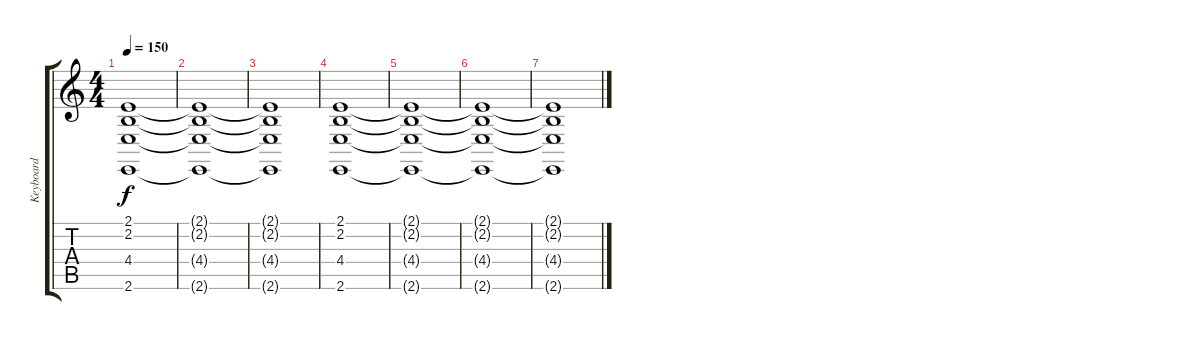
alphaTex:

\track ("Keyboard" "Keyboard") {instrument stringensemble1}
\staff {score tabs}
\tuning (D4 A3 F3 C3 G2 D2) {hide}
\ts (4 4)
\tempo 150
\clef g2
\ks c
(2.1{t} 2.2{t} 4.4{t} 2.6{t}).1{dy f} |
(2.1{t} 2.2{t} 4.4{t} 2.6{t}).1 |
(2.1{t} 2.2{t} 4.4{t} 2.6{t}).1 |
(2.1 2.2 4.4 2.6).1 |
(2.1{t} 2.2{t} 4.4{t} 2.6{t}).1 |
(2.1{t} 2.2{t} 4.4{t} 2.6{t}).1 |
(2.1{t} 2.2{t} 4.4{t} 2.6{t}).1
